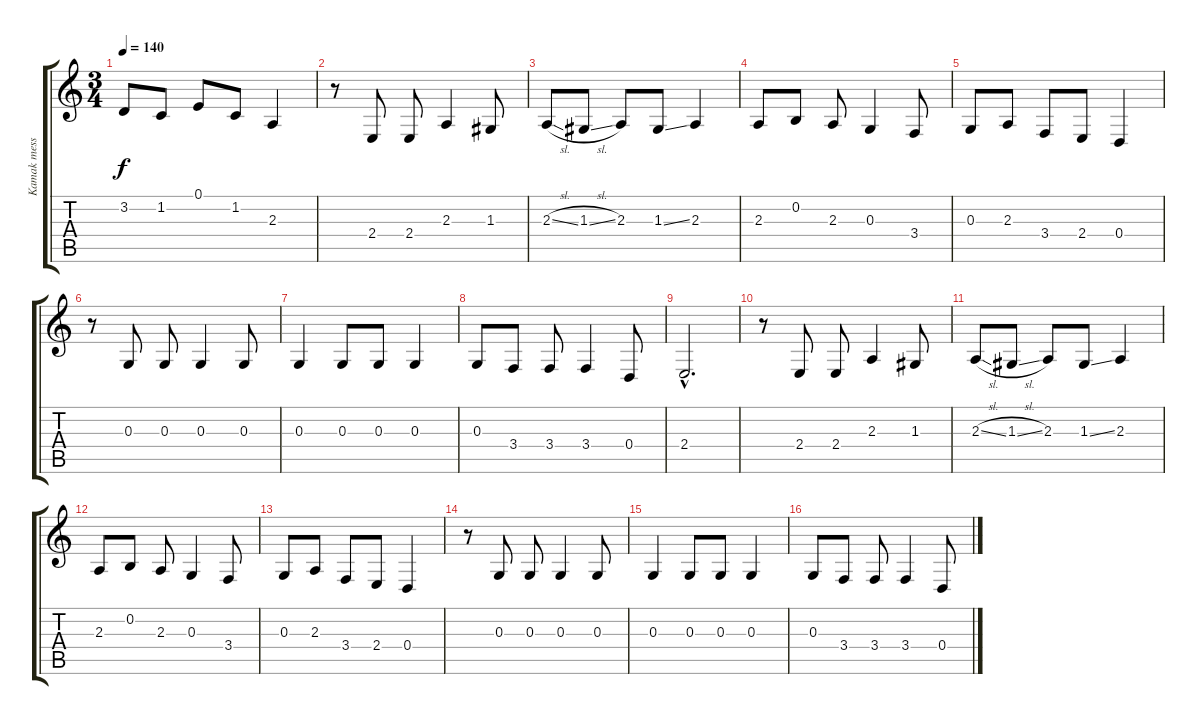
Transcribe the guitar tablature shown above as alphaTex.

\track ("Kamak messaoudi Voice" "Kamak mess") {instrument shakuhachi}
\staff {score tabs}
\tuning (E4 B3 G3 D3 A2 E2) {hide}
\ts (3 4)
\tempo 140
\clef g2
\ks c
3.2.8{dy f} 1.2.8 0.1.8 1.2.8 2.3.4 |
r.8 2.4.8 2.4.8 2.3.4 1.3.8 |
2.3{sl}.8 1.3{sl}.8 2.3.8 1.3{ss}.8 2.3.4 |
2.3.8 0.2.8 2.3.8 0.3.4 3.4.8 |
0.3.8 2.3.8 3.4.8 2.4.8 0.4.4 |
r.8 0.3.8 0.3.8 0.3.4 0.3.8 |
0.3.4 0.3.8 0.3.8 0.3.4 |
0.3.8 3.4.8 3.4.8 3.4.4 0.4.8 |
2.4{hac}.2{d} |
r.8 2.4.8 2.4.8 2.3.4 1.3.8 |
2.3{sl}.8 1.3{sl}.8 2.3.8 1.3{ss}.8 2.3.4 |
2.3.8 0.2.8 2.3.8 0.3.4 3.4.8 |
0.3.8 2.3.8 3.4.8 2.4.8 0.4.4 |
r.8 0.3.8 0.3.8 0.3.4 0.3.8 |
0.3.4 0.3.8 0.3.8 0.3.4 |
0.3.8 3.4.8 3.4.8 3.4.4 0.4.8
